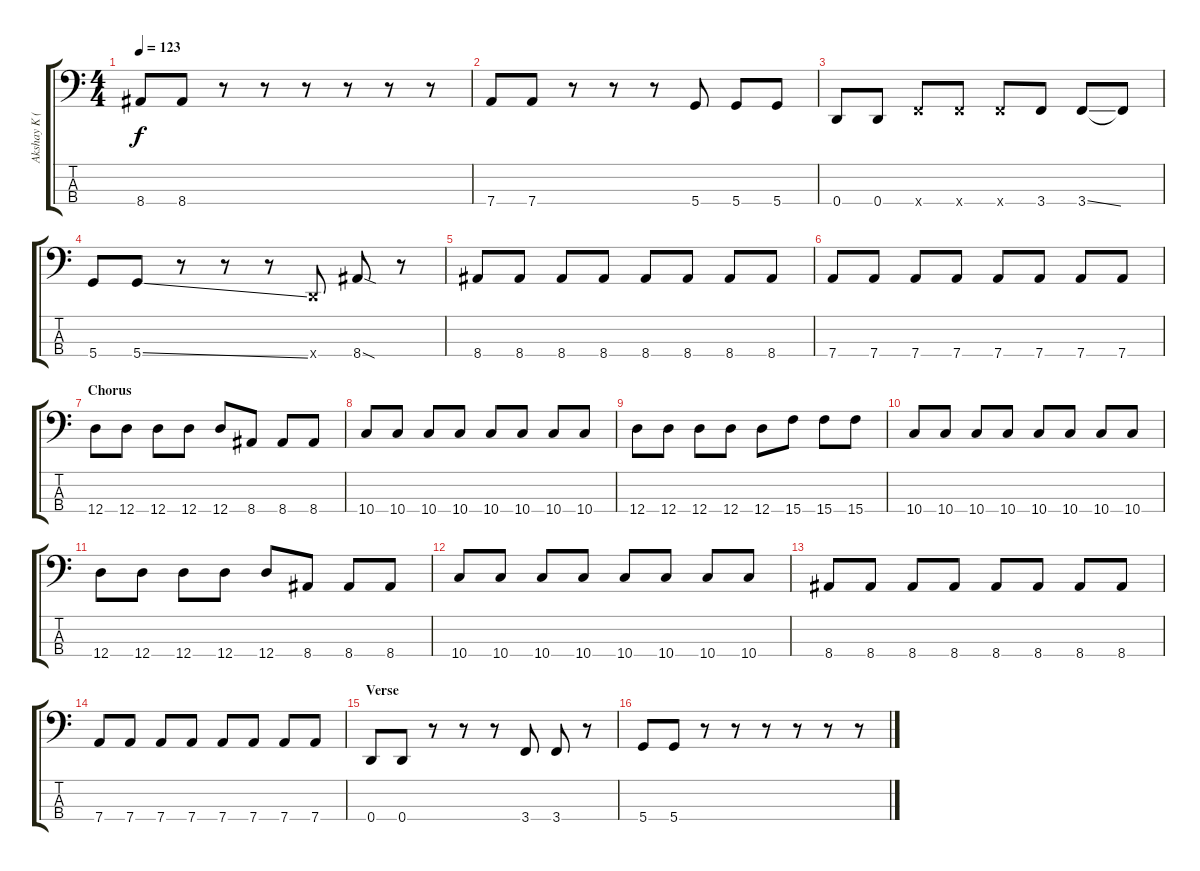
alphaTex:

\track ("Akshay K (B)" "Akshay K (") {instrument electricbassfinger}
\staff {score tabs}
\tuning (G2 D2 A1 D1) {hide}
\ts (4 4)
\tempo 123
\clef f4
\ks c
8.4.8{dy f} 8.4.8 r.8 r.8 r.8 r.8 r.8 r.8 |
7.4.8 7.4.8 r.8 r.8 r.8 5.4.8 5.4.8 5.4.8 |
0.4.8 0.4.8 3.4{x}.8 3.4{x}.8 3.4{x}.8 3.4.8 3.4{ss}.8 3.4{t}.8 |
5.4.8 5.4{ss}.8 r.8 r.8 r.8 0.4{x}.8 8.4{sod}.8 r.8 |
8.4.8 8.4.8 8.4.8 8.4.8 8.4.8 8.4.8 8.4.8 8.4.8 |
7.4.8 7.4.8 7.4.8 7.4.8 7.4.8 7.4.8 7.4.8 7.4.8 |
\section ("" "Chorus")
12.4.8 12.4.8 12.4.8 12.4.8 12.4.8 8.4.8 8.4.8 8.4.8 |
10.4.8 10.4.8 10.4.8 10.4.8 10.4.8 10.4.8 10.4.8 10.4.8 |
12.4.8 12.4.8 12.4.8 12.4.8 12.4.8 15.4.8 15.4.8 15.4.8 |
10.4.8 10.4.8 10.4.8 10.4.8 10.4.8 10.4.8 10.4.8 10.4.8 |
12.4.8 12.4.8 12.4.8 12.4.8 12.4.8 8.4.8 8.4.8 8.4.8 |
10.4.8 10.4.8 10.4.8 10.4.8 10.4.8 10.4.8 10.4.8 10.4.8 |
8.4.8 8.4.8 8.4.8 8.4.8 8.4.8 8.4.8 8.4.8 8.4.8 |
7.4.8 7.4.8 7.4.8 7.4.8 7.4.8 7.4.8 7.4.8 7.4.8 |
\section ("" "Verse")
0.4.8 0.4.8 r.8 r.8 r.8 3.4.8 3.4.8 r.8 |
5.4.8 5.4.8 r.8 r.8 r.8 r.8 r.8 r.8
